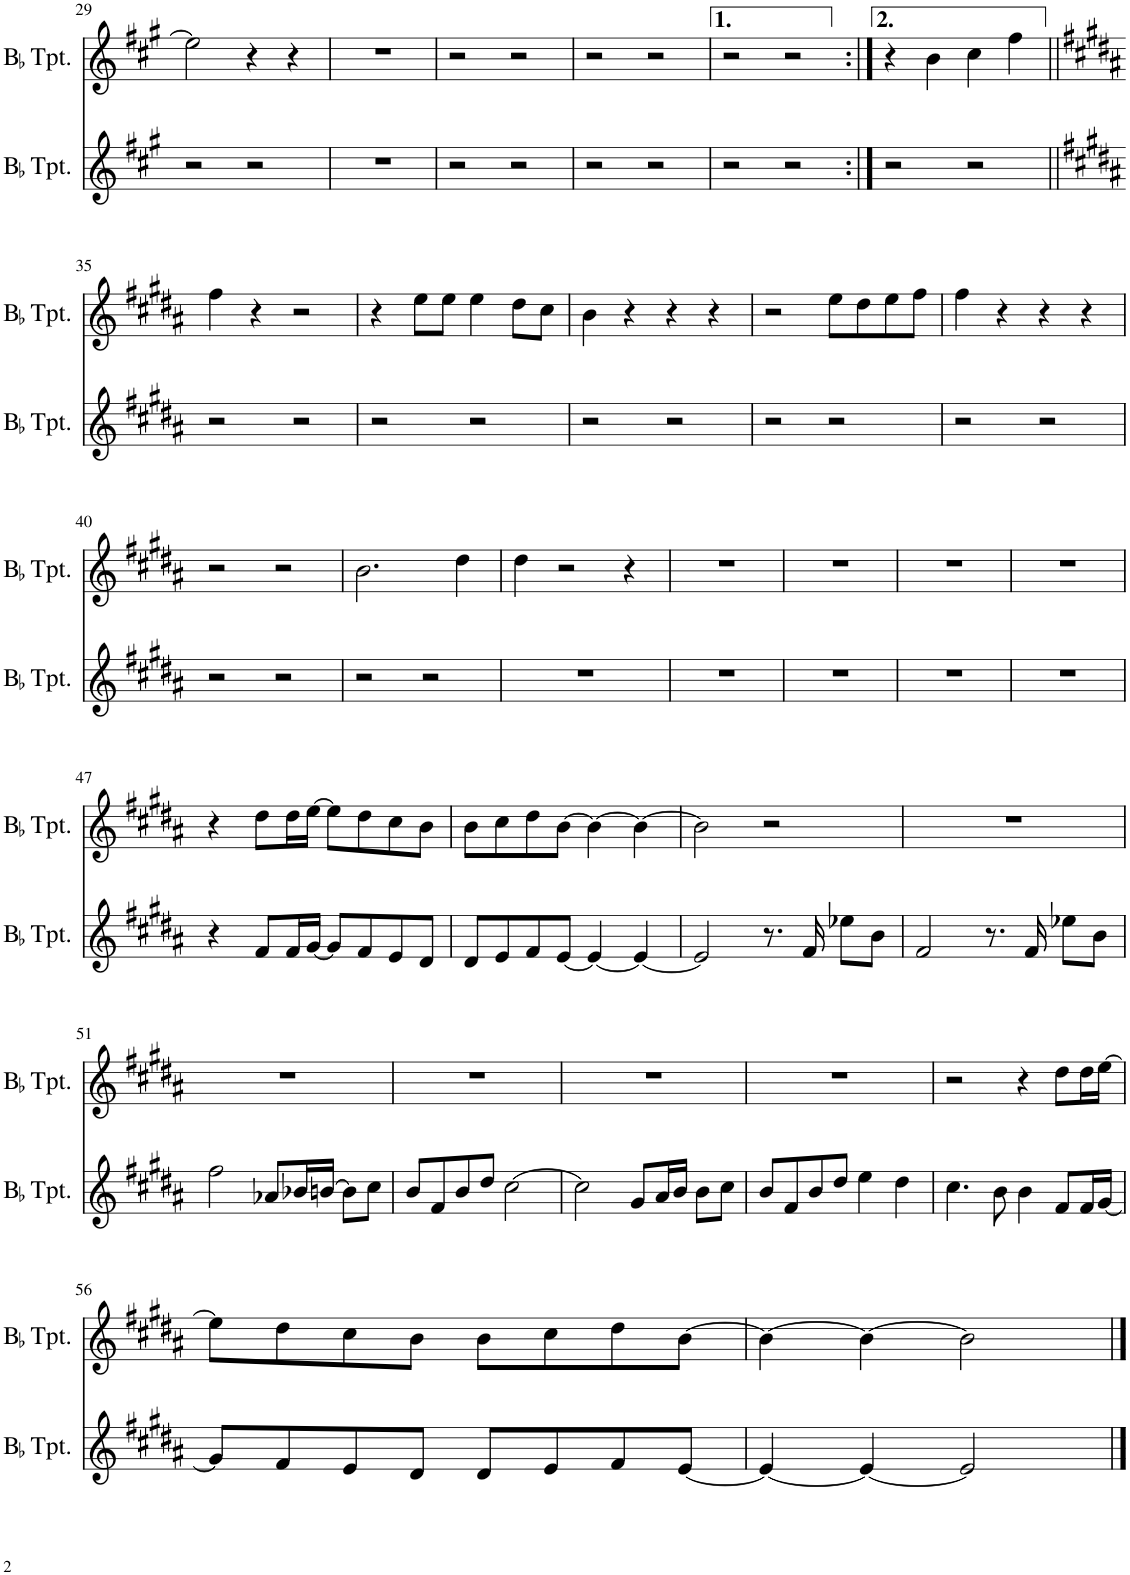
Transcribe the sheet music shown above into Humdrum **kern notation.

**kern	**kern
*part2	*part1
*staff2	*staff1
*I"BaccidentalFlat Trumpet	*I"BaccidentalFlat Trumpet
*I'BaccidentalFlat Tpt.	*I'BaccidentalFlat Tpt.
!!LO:PB:g=z
*clefG2	*clefG2
*Trd1c2	*Trd1c2
*k[f#c#g#]	*k[f#c#g#]
*M4/4	*M4/4
=29	=29
2r	2ee\]
2r	4r
.	4r
=30	=30
1r	1r
=31	=31
2r	2r
2r	2r
=32	=32
2r	2r
2r	2r
=33	=33
2r	2r
2r	2r
=34:|!	=34:|!
2r	4r
.	4b\
2r	4cc#\
.	4ff#\
!!LO:LB:g=z
=35||	=35||
*k[f#c#g#d#a#]	*k[f#c#g#d#a#]
2r	4ff#\
.	4r
2r	2r
=36	=36
2r	4r
.	8ee\L
.	8ee\J
2r	4ee\
.	8dd#\L
.	8cc#\J
=37	=37
2r	4b\
.	4r
2r	4r
.	4r
=38	=38
2r	2r
2r	8ee\L
.	8dd#\
.	8ee\
.	8ff#\J
=39	=39
2r	4ff#\
.	4r
2r	4r
.	4r
!!LO:LB:g=z
=40	=40
2r	2r
2r	2r
=41	=41
2r	2.b\
2r	.
.	4dd#\
=42	=42
1r	4dd#\
.	2r
.	4r
=43	=43
1r	1r
=44	=44
1r	1r
=45	=45
1r	1r
=46	=46
1r	1r
!!LO:LB:g=z
=47	=47
4r	4r
8f#/L	8dd#\L
16f#/L	16dd#\L
[16g#/JJ	[16ee\JJ
8g#/L]	8ee\L]
8f#/	8dd#\
8e/	8cc#\
8d#/J	8b\J
=48	=48
8d#/L	8b\L
8e/	8cc#\
8f#/	8dd#\
[8e/J	[8b\J
4e/_	4b\_
4e/_	4b\_
=49	=49
2e/]	2b\]
8.r	2r
16f#/	.
8ee-X\L	.
8b\J	.
=50	=50
2f#/	1r
8.r	.
16f#/	.
8ee-X\L	.
8b\J	.
!!LO:LB:g=z
=51	=51
2ff#\	1r
8a-X/L	.
16b-X/L	.
[16bn/JJ	.
8b\L]	.
8cc#\J	.
=52	=52
8b/L	1r
8f#/	.
8b/	.
8dd#/J	.
[2cc#\	.
=53	=53
2cc#\]	1r
8g#/L	.
16a#/L	.
16b/JJ	.
8b\L	.
8cc#\J	.
=54	=54
8b/L	1r
8f#/	.
8b/	.
8dd#/J	.
4ee\	.
4dd#\	.
=55	=55
4.cc#\	2r
8b\	.
4b\	4r
8f#/L	8dd#\L
16f#/L	16dd#\L
[16g#/JJ	[16ee\JJ
!!LO:LB:g=z
=56	=56
8g#/L]	8ee\L]
8f#/	8dd#\
8e/	8cc#\
8d#/J	8b\J
8d#/L	8b\L
8e/	8cc#\
8f#/	8dd#\
[8e/J	[8b\J
=57	=57
4e/_	4b\_
4e/_	4b\_
2e/]	2b\]
==	==
*-	*-
